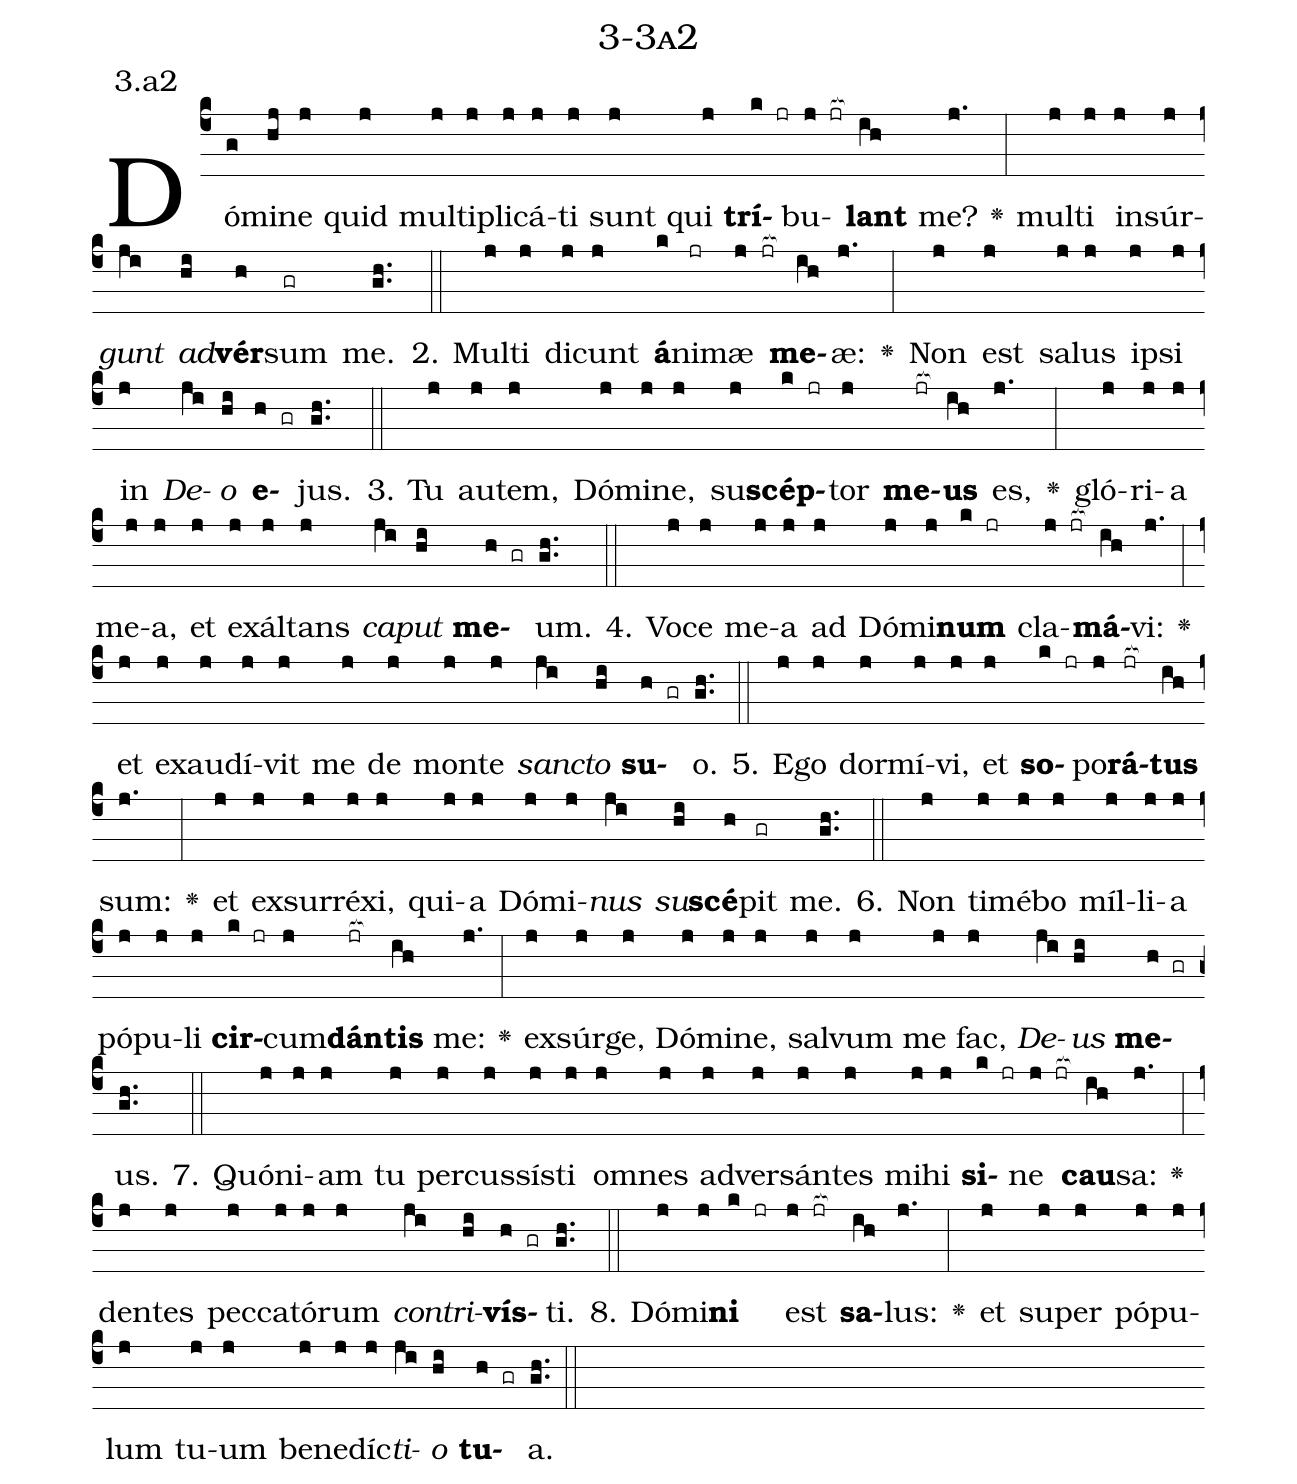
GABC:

name: 3-3a2;
annotation: 3.a2;
%%
(c4)Dó(g)mi(hj)ne(j) quid(j) mul(j)ti(j)pli(j)cá(j)ti(j) sunt(j) qui(j) <b>trí</b>(k jr)bu(j jr[ocb:1{])<b>lant</b>(ih[ocb:0}]) me?(j.) <v>\greheightstar</v>(:) mul(j)ti(j) in(j)súr(j)<i>gunt</i>(ji) <i>ad</i>(hi)<b>vér</b>(h)sum(gr) me.(gh..) (::)
2. Mul(j)ti(j) di(j)cunt(j) <b>á</b>(k)ni(jr)mæ(j jr[ocb:1{]) <b>me</b>(ih[ocb:0}])æ:(j.) <v>\greheightstar</v>(:) Non(j) est(j) sa(j)lus(j) ip(j)si(j) in(j) <i>De</i>(ji)<i>o</i>(hi) <b>e</b>(h gr)jus.(gh..) (::)
3. Tu(j) au(j)tem,(j) Dó(j)mi(j)ne,(j) su(j)<b>scép</b>(k jr)tor(j) <b>me</b>(jr[ocb:1{])<b>us</b>(ih[ocb:0}]) es,(j.) <v>\greheightstar</v>(:) gló(j)ri(j)a(j) me(j)a,(j) et(j) ex(j)ál(j)tans(j) <i>ca</i>(ji)<i>put</i>(hi) <b>me</b>(h gr)um.(gh..) (::)
4. Vo(j)ce(j) me(j)a(j) ad(j) Dó(j)mi(j)<b>num</b>(k jr) cla(j jr[ocb:1{])<b>má</b>(ih[ocb:0}])vi:(j.) <v>\greheightstar</v>(:) et(j) ex(j)au(j)dí(j)vit(j) me(j) de(j) mon(j)te(j) <i>sanc</i>(ji)<i>to</i>(hi) <b>su</b>(h gr)o.(gh..) (::)
5. E(j)go(j) dor(j)mí(j)vi,(j) et(j) <b>so</b>(k jr)po(j)<b>rá</b>(jr[ocb:1{])<b>tus</b>(ih[ocb:0}]) sum:(j.) <v>\greheightstar</v>(:) et(j) ex(j)sur(j)ré(j)xi,(j) qui(j)a(j) Dó(j)mi(j)<i>nus</i>(ji) <i>su</i>(hi)<b>scé</b>(h)pit(gr) me.(gh..) (::)
6. Non(j) ti(j)mé(j)bo(j) míl(j)li(j)a(j) pó(j)pu(j)li(j) <b>cir</b>(k jr)cum(j)<b>dán</b>(jr[ocb:1{])<b>tis</b>(ih[ocb:0}]) me:(j.) <v>\greheightstar</v>(:) ex(j)súr(j)ge,(j) Dó(j)mi(j)ne,(j) sal(j)vum(j) me(j) fac,(j) <i>De</i>(ji)<i>us</i>(hi) <b>me</b>(h gr)us.(gh..) (::)
7. Quón(j)i(j)am(j) tu(j) per(j)cus(j)sís(j)ti(j) om(j)nes(j) ad(j)ver(j)sán(j)tes(j) mi(j)hi(j) <b>si</b>(k jr)ne(j jr[ocb:1{]) <b>cau</b>(ih[ocb:0}])sa:(j.) <v>\greheightstar</v>(:) den(j)tes(j) pec(j)ca(j)tó(j)rum(j) <i>con</i>(ji)<i>tri</i>(hi)<b>vís</b>(h gr)ti.(gh..) (::)
8. Dó(j)mi(j)<b>ni</b>(k jr) est(j jr[ocb:1{]) <b>sa</b>(ih[ocb:0}])lus:(j.) <v>\greheightstar</v>(:) et(j) su(j)per(j) pó(j)pu(j)lum(j) tu(j)um(j) be(j)ne(j)díc(j)<i>ti</i>(ji)<i>o</i>(hi) <b>tu</b>(h gr)a.(gh..) (::)
